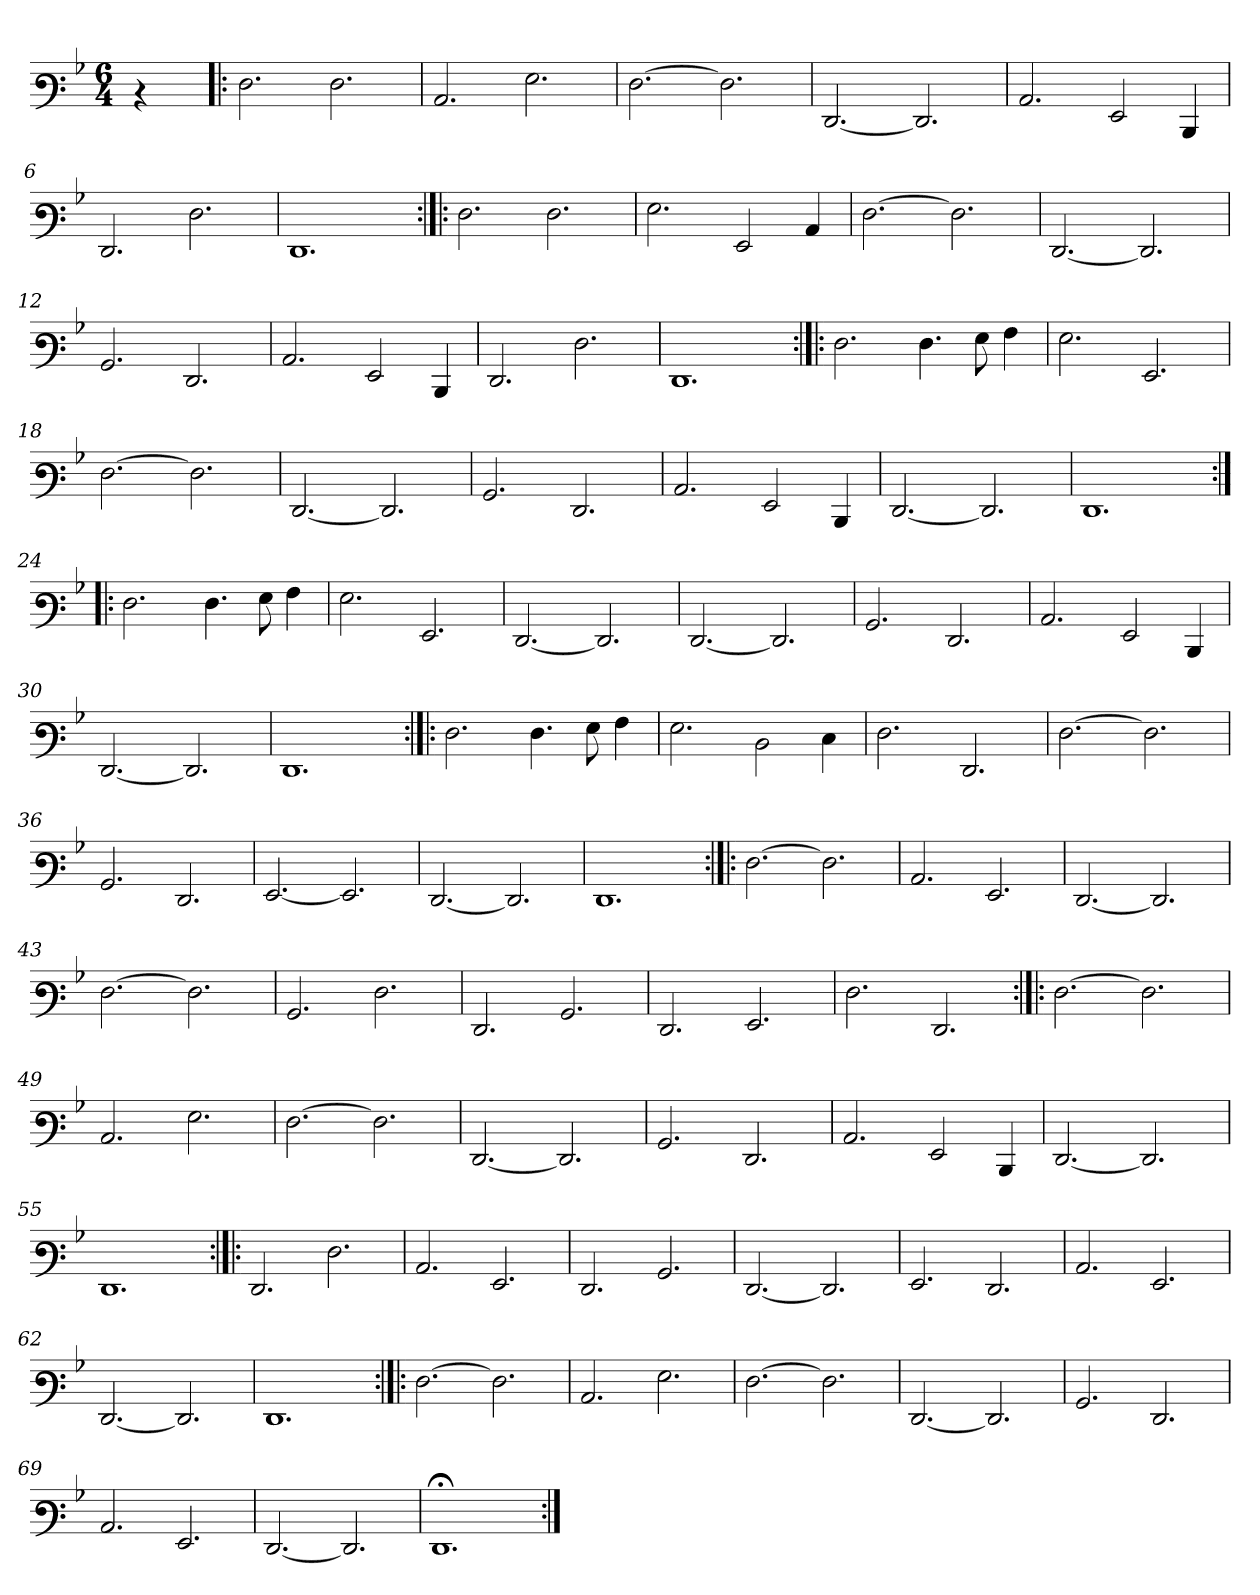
**kern
*part1
*staff1
*clefF3
*k[b-]
*M6/4
=
4rD
=1!|:
2.F\
2.F\
=2
2.C/
2.G\
=3
[>2.F\
2.F\]
=4
[<2.FF/
2.FF/]
=5
2.C/
2GG/
4DD/
=6
2.FF/
2.F\
=7
1.FF
=8:|!|:
2.F\
2.F\
!!LO:LB:g=z
=9
2.G\
2GG/
4C/
=10
[>2.F\
2.F\]
=11
[<2.FF/
2.FF/]
=12
2.BB-/
2.FF/
=13
2.C/
2GG/
4DD/
=14
2.FF/
2.F\
=15
1.FF
=16:|!|:
2.F\
4.F\
8G\
4A\
=17
2.G\
2.GG/
!!LO:LB:g=z
=18
[>2.F\
2.F\]
=19
[<2.FF/
2.FF/]
=20
2.BB-/
2.FF/
=21
2.C/
2GG/
4DD/
=22
[<2.FF/
2.FF/]
=23
1.FF
=24:|!|:
2.F\
4.F\
8G\
4A\
=25
2.G\
2.GG/
=26
[<2.FF/
2.FF/]
!!LO:LB:g=z
=27
[<2.FF/
2.FF/]
=28
2.BB-/
2.FF/
=29
2.C/
2GG/
4DD/
=30
[<2.FF/
2.FF/]
=31
1.FF
=32:|!|:
2.F\
4.F\
8G\
4A\
=33
2.G\
2D\
4E\
=34
2.F\
2.FF/
=35
[>2.F\
2.F\]
!!LO:LB:g=z
=36
2.BB-/
2.FF/
=37
[<2.GG/
2.GG/]
=38
[<2.FF/
2.FF/]
=39
1.FF
=40:|!|:
[>2.F\
2.F\]
=41
2.C/
2.GG/
=42
[<2.FF/
2.FF/]
=43
[>2.F\
2.F\]
=44
2.BB-/
2.F\
!!LO:LB:g=z
=45
2.FF/
2.BB-/
=46
2.FF/
2.GG/
=47
2.F\
2.FF/
=48:|!|:
[>2.F\
2.F\]
=49
2.C/
2.G\
=50
[>2.F\
2.F\]
=51
[<2.FF/
2.FF/]
=52
2.BB-/
2.FF/
=53
2.C/
2GG/
4DD/
!!LO:LB:g=z
=54
[<2.FF/
2.FF/]
=55
1.FF
=56:|!|:
2.FF/
2.F\
=57
2.C/
2.GG/
=58
2.FF/
2.BB-/
=59
[<2.FF/
2.FF/]
=60
2.GG/
2.FF/
=61
2.C/
2.GG/
=62
[<2.FF/
2.FF/]
!!LO:LB:g=z
=63
1.FF
=64:|!|:
[>2.F\
2.F\]
=65
2.C/
2.G\
=66
[>2.F\
2.F\]
=67
[<2.FF/
2.FF/]
=68
2.BB-/
2.FF/
=69
2.C/
2.GG/
=70
[<2.FF/
2.FF/]
=71
1.FF;<
=:|!
*-
